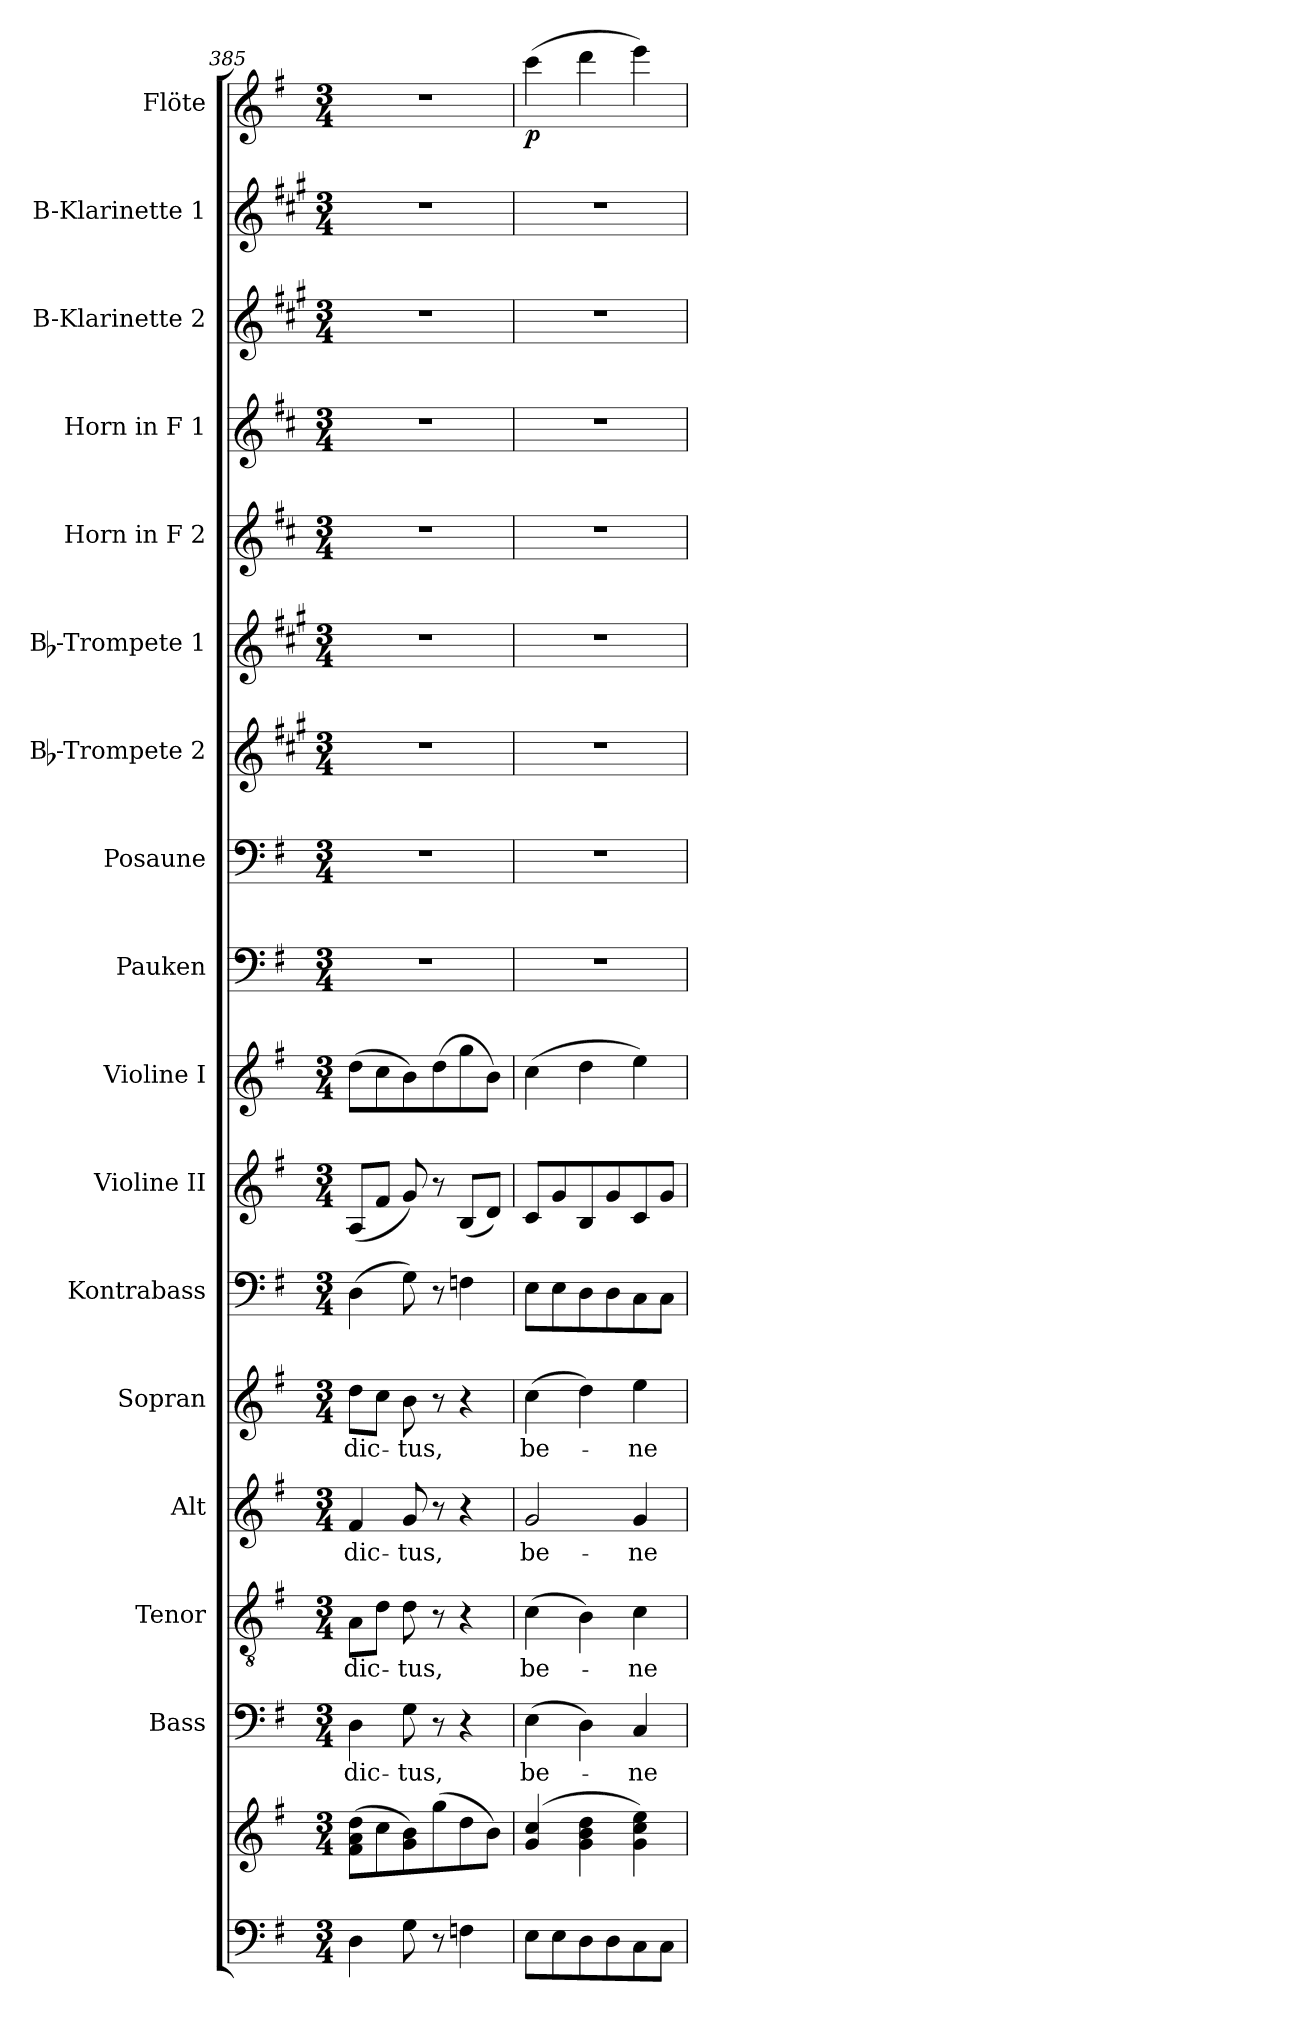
**kern	**kern	**kern	**text	**kern	**text	**kern	**text	**kern	**text	**kern	**kern	**kern	**kern	**kern	**kern	**kern	**kern	**kern	**kern	**kern	**kern	**dynam
*part17	*part17	*part16	*part16	*part15	*part15	*part14	*part14	*part13	*part13	*part12	*part11	*part10	*part9	*part8	*part7	*part6	*part5	*part4	*part3	*part2	*part1	*part1
*staff18	*staff17	*staff16	*staff16	*staff15	*staff15	*staff14	*staff14	*staff13	*staff13	*staff12	*staff11	*staff10	*staff9	*staff8	*staff7	*staff6	*staff5	*staff4	*staff3	*staff2	*staff1	*staff1
*	*	*I"Bass	*	*I"Tenor	*	*I"Alt	*	*I"Sopran	*	*I"Kontrabass	*I"Violine II	*I"Violine I	*I"Pauken	*I"Posaune	*I"Bb-Trompete 2	*I"Bb-Trompete 1	*I"Horn in F 2	*I"Horn in F 1	*I"B-Klarinette 2	*I"B-Klarinette 1	*I"Flöte	*
*	*	*I'B.	*	*I'T.	*	*I'A.	*	*I'S.	*	*I'Kb.	*I'Vl. II	*I'Vl. I	*I'Pk.	*I'Pos.	*I'Bb Trp. 2	*I'Bb Trp. 1	*I'Hrn. 2	*I'Hrn. 1	*I'B Kl. 2	*I'B Kl. 1	*I'Fl.	*
*clefF4	*clefG2	*clefF4	*	*clefGv2	*	*clefG2	*	*clefG2	*	*clefF4	*clefG2	*clefG2	*clefF4	*clefF4	*clefG2	*clefG2	*clefG2	*clefG2	*clefG2	*clefG2	*clefG2	*
*	*	*	*	*	*	*	*	*	*	*ITrd7c12	*	*	*	*	*ITrd1c2	*ITrd1c2	*ITrd4c7	*ITrd4c7	*ITrd1c2	*ITrd1c2	*	*
*k[f#]	*k[f#]	*k[f#]	*	*k[f#]	*	*k[f#]	*	*k[f#]	*	*k[f#]	*k[f#]	*k[f#]	*k[f#]	*k[f#]	*k[f#]	*k[f#]	*k[f#]	*k[f#]	*k[f#]	*k[f#]	*k[f#]	*
*G:	*G:	*G:	*	*G:	*	*G:	*	*G:	*	*G:	*G:	*G:	*G:	*G:	*G:	*G:	*G:	*G:	*G:	*G:	*G:	*
*M3/4	*M3/4	*M3/4	*	*M3/4	*	*M3/4	*	*M3/4	*	*M3/4	*M3/4	*M3/4	*M3/4	*M3/4	*M3/4	*M3/4	*M3/4	*M3/4	*M3/4	*M3/4	*M3/4	*
=385	=385	=385	=385	=385	=385	=385	=385	=385	=385	=385	=385	=385	=385	=385	=385	=385	=385	=385	=385	=385	=385	=385
!	!	!	!LO:LY:b	!	!LO:LY:b	!	!LO:LY:b	!	!LO:LY:b	!	!	!	!	!	!	!	!	!	!	!	!	!
4D\	(>8f#\ 8a\ 8dd\L	4D\	-dic-	8A\L	-dic-	4f#/	-dic-	8dd\L	-dic-	(>4DD\	(<8A/L	(>8dd\L	2.r	2.r	2.r	2.r	2.r	2.r	2.r	2.r	2.r	.
.	8cc\	.	.	8d\J	.	.	.	8cc\J	.	.	8f#/J	8cc\	.	.	.	.	.	.	.	.	.	.
!	!	!	!LO:LY:b	!	!LO:LY:b	!	!LO:LY:b	!	!LO:LY:b	!	!	!	!	!	!	!	!	!	!	!	!	!
8G\	8g\ 8b\)	8G\	-tus,	8d\	-tus,	8g/	-tus,	8b\	-tus,	8GG\)	8g/)	8b\)	.	.	.	.	.	.	.	.	.	.
8r	(>8gg\	8r	.	8r	.	8r	.	8r	.	8r	8r	(>8dd\	.	.	.	.	.	.	.	.	.	.
4Fn\	8dd\	4r	.	4r	.	4r	.	4r	.	4FFn\	(<8B/L	8gg\	.	.	.	.	.	.	.	.	.	.
.	8b\J)	.	.	.	.	.	.	.	.	.	8d/J)	8b\J)	.	.	.	.	.	.	.	.	.	.
=386	=386	=386	=386	=386	=386	=386	=386	=386	=386	=386	=386	=386	=386	=386	=386	=386	=386	=386	=386	=386	=386	=386
!	!	!	!LO:LY:b	!	!LO:LY:b	!	!LO:LY:b	!	!LO:LY:b	!	!	!	!	!	!	!	!	!	!	!	!	!LO:DY:b
8E\L	(4g/ 4cc/	(>4E\	be-	(>4c\	be-	2g/	be-	(>4cc\	be-	8EE\L	8c/L	(>4cc\	2.r	2.r	2.r	2.r	2.r	2.r	2.r	2.r	(>4ccc\	p
8E\	.	.	.	.	.	.	.	.	.	8EE\	8g/	.	.	.	.	.	.	.	.	.	.	.
8D\	4g\ 4b\ 4dd\	4D\)	.	4B\)	.	.	.	4dd\)	.	8DD\	8B/	4dd\	.	.	.	.	.	.	.	.	4ddd\	.
8D\	.	.	.	.	.	.	.	.	.	8DD\	8g/	.	.	.	.	.	.	.	.	.	.	.
!	!	!	!LO:LY:b	!	!LO:LY:b	!	!LO:LY:b	!	!LO:LY:b	!	!	!	!	!	!	!	!	!	!	!	!	!
8C\	4g\ 4cc\ 4ee\)	4C/	-ne-	4c\	-ne-	4g/	-ne-	4ee\	-ne-	8CC\	8c/	4ee\)	.	.	.	.	.	.	.	.	4eee\)	.
8C\J	.	.	.	.	.	.	.	.	.	8CC\J	8g/J	.	.	.	.	.	.	.	.	.	.	.
=	=	=	=	=	=	=	=	=	=	=	=	=	=	=	=	=	=	=	=	=	=	=
*-	*-	*-	*-	*-	*-	*-	*-	*-	*-	*-	*-	*-	*-	*-	*-	*-	*-	*-	*-	*-	*-	*-
